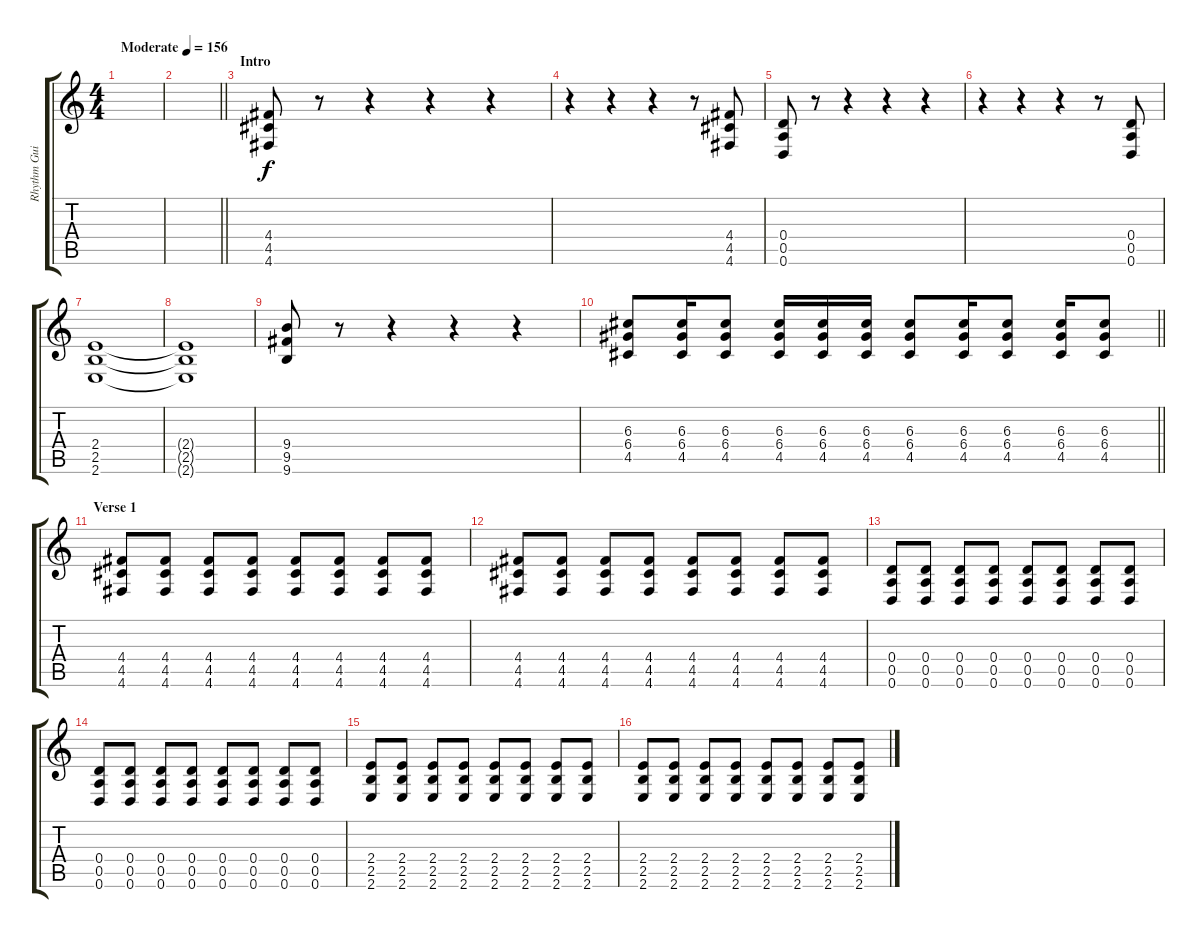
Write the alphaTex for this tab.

\track ("Rhythm Guitar" "Rhythm Gui") {instrument distortionguitar}
\staff {score tabs}
\tuning (E4 B3 G3 D3 A2 D2) {hide}
\ts (4 4)
\tempo (156 "Moderate")
\clef g2
\ks c
|
\barLineRight lightlight
|
\section ("" "Intro")
(4.4 4.5 4.6).8 r.8 r.4 r.4 r.4 |
r.4 r.4 r.4 r.8 (4.4 4.5 4.6).8 |
(0.4 0.5 0.6).8 r.8 r.4 r.4 r.4 |
r.4 r.4 r.4 r.8 (0.4 0.5 0.6).8 |
(2.4 2.5 2.6).1 |
(2.4{t} 2.5{t} 2.6{t}).1 |
(9.4 9.5 9.6).8 r.8 r.4 r.4 r.4 |
\barLineRight lightlight
(6.3 6.4 4.5).8 (6.3 6.4 4.5).16 (6.3 6.4 4.5).8 (6.3 6.4 4.5).16 (6.3 6.4 4.5).16 (6.3 6.4 4.5).16 (6.3 6.4 4.5).8 (6.3 6.4 4.5).16 (6.3 6.4 4.5).8 (6.3 6.4 4.5).16 (6.3 6.4 4.5).8 |
\section ("" "Verse 1")
(4.4 4.5 4.6).8 (4.4 4.5 4.6).8 (4.4 4.5 4.6).8 (4.4 4.5 4.6).8 (4.4 4.5 4.6).8 (4.4 4.5 4.6).8 (4.4 4.5 4.6).8 (4.4 4.5 4.6).8 |
(4.4 4.5 4.6).8 (4.4 4.5 4.6).8 (4.4 4.5 4.6).8 (4.4 4.5 4.6).8 (4.4 4.5 4.6).8 (4.4 4.5 4.6).8 (4.4 4.5 4.6).8 (4.4 4.5 4.6).8 |
(0.4 0.5 0.6).8 (0.4 0.5 0.6).8 (0.4 0.5 0.6).8 (0.4 0.5 0.6).8 (0.4 0.5 0.6).8 (0.4 0.5 0.6).8 (0.4 0.5 0.6).8 (0.4 0.5 0.6).8 |
(0.4 0.5 0.6).8 (0.4 0.5 0.6).8 (0.4 0.5 0.6).8 (0.4 0.5 0.6).8 (0.4 0.5 0.6).8 (0.4 0.5 0.6).8 (0.4 0.5 0.6).8 (0.4 0.5 0.6).8 |
(2.4 2.5 2.6).8 (2.4 2.5 2.6).8 (2.4 2.5 2.6).8 (2.4 2.5 2.6).8 (2.4 2.5 2.6).8 (2.4 2.5 2.6).8 (2.4 2.5 2.6).8 (2.4 2.5 2.6).8 |
(2.4 2.5 2.6).8 (2.4 2.5 2.6).8 (2.4 2.5 2.6).8 (2.4 2.5 2.6).8 (2.4 2.5 2.6).8 (2.4 2.5 2.6).8 (2.4 2.5 2.6).8 (2.4 2.5 2.6).8
